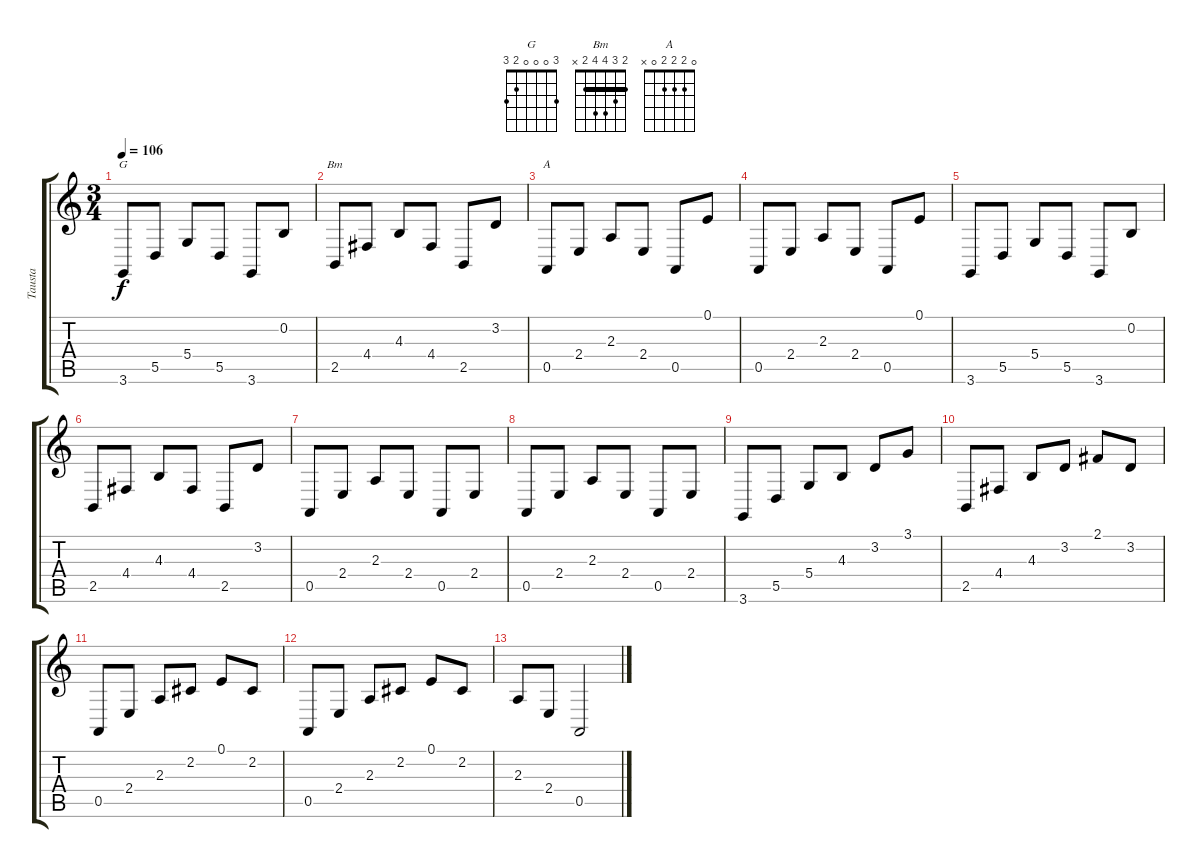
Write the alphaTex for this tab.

\track ("Tausta" "Tausta") {instrument acousticgrandpiano}
\staff {score tabs}
\tuning (E4 B3 G3 D3 A2 E2) {hide}
\chord ("G" 3 0 0 0 2 3)
\chord ("Bm" 2 3 4 4 2 x) {barre 2}
\chord ("A" 0 2 2 2 0 x)
\ts (3 4)
\tempo 106
\clef g2
\ks c
3.6.8{ch "G" dy f} 5.5.8 5.4.8 5.5.8 3.6.8 0.2.8 |
2.5.8{ch "Bm"} 4.4.8 4.3.8 4.4.8 2.5.8 3.2.8 |
0.5.8{ch "A"} 2.4.8 2.3.8 2.4.8 0.5.8 0.1.8 |
0.5.8 2.4.8 2.3.8 2.4.8 0.5.8 0.1.8 |
3.6.8 5.5.8 5.4.8 5.5.8 3.6.8 0.2.8 |
2.5.8 4.4.8 4.3.8 4.4.8 2.5.8 3.2.8 |
0.5.8 2.4.8 2.3.8 2.4.8 0.5.8 2.4.8 |
0.5.8 2.4.8 2.3.8 2.4.8 0.5.8 2.4.8 |
3.6.8 5.5.8 5.4.8 4.3.8 3.2.8 3.1.8 |
2.5.8 4.4.8 4.3.8 3.2.8 2.1.8 3.2.8 |
0.5.8 2.4.8 2.3.8 2.2.8 0.1.8 2.2.8 |
0.5.8 2.4.8 2.3.8 2.2.8 0.1.8 2.2.8 |
2.3.8 2.4.8 0.5.2
